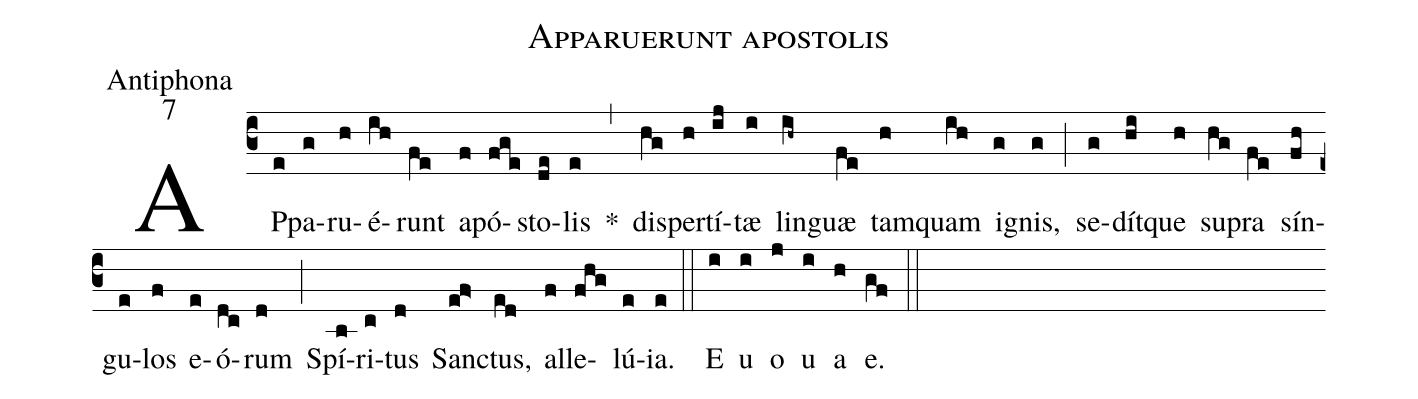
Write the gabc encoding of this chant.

name:Apparuerunt apostolis;
office-part:Antiphona;
mode:7;
%%
(c3)AP(e)pa(g)ru(h)é(ih)runt(fe) a(f)pó(fge)sto(de)lis(e) *(,) di(hg)sper(h)tí(ij)tæ(i) lin(ih~)guæ(fe) tam(h)quam(ih) i(g)gnis,(g) (;) se(g)dít(hi)que(h) su(hg)pra(fe) sín(fh)gu(e)los(f) e(e)ó(dc)rum(d) (;) Spí(b)ri(c)tus(d) San(ef>)ctus,(ed) al(f)le(fhg)lú(e)ia.(e) (::) E(i) u(i) o(j) u(i) a(h) e.(gf) (::)
